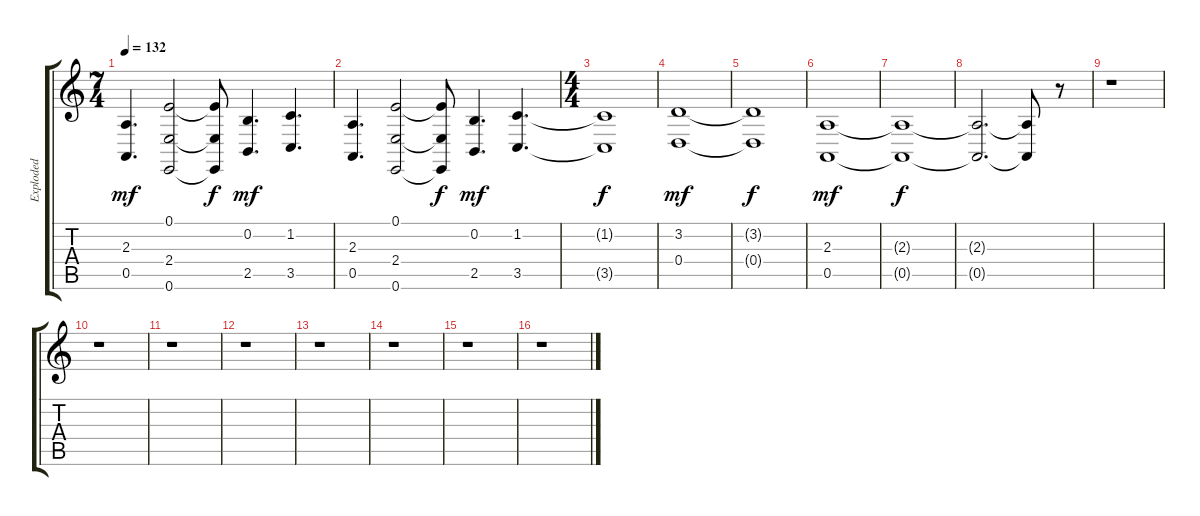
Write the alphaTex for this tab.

\track ("Exploded" "Exploded") {instrument stringensemble2}
\staff {score tabs}
\tuning (E4 B3 G3 D3 A2 E2) {hide}
\ts (7 4)
\tempo 132
\clef g2
\ks c
(2.3 0.5).4{d dy mf} (0.1 2.4 0.6).2 (0.1{t} 2.4{t} 0.6{t}).8{dy f} (0.2 2.5).4{d dy mf} (1.2 3.5).4{d} |
(2.3 0.5).4{d} (0.1 2.4 0.6).2 (0.1{t} 2.4{t} 0.6{t}).8{dy f} (0.2 2.5).4{d dy mf} (1.2 3.5).4{d} |
\ts (4 4)
(1.2{t} 3.5{t}).1{dy f} |
(3.2 0.4).1{dy mf} |
(3.2{t} 0.4{t}).1{dy f} |
(2.3 0.5).1{dy mf} |
(2.3{t} 0.5{t}).1{dy f} |
(2.3{t} 0.5{t}).2{d} (2.3{t} 0.5{t}).8 r.8 |
r.1 |
r.1 |
r.1 |
r.1 |
r.1 |
r.1 |
r.1 |
r.1
